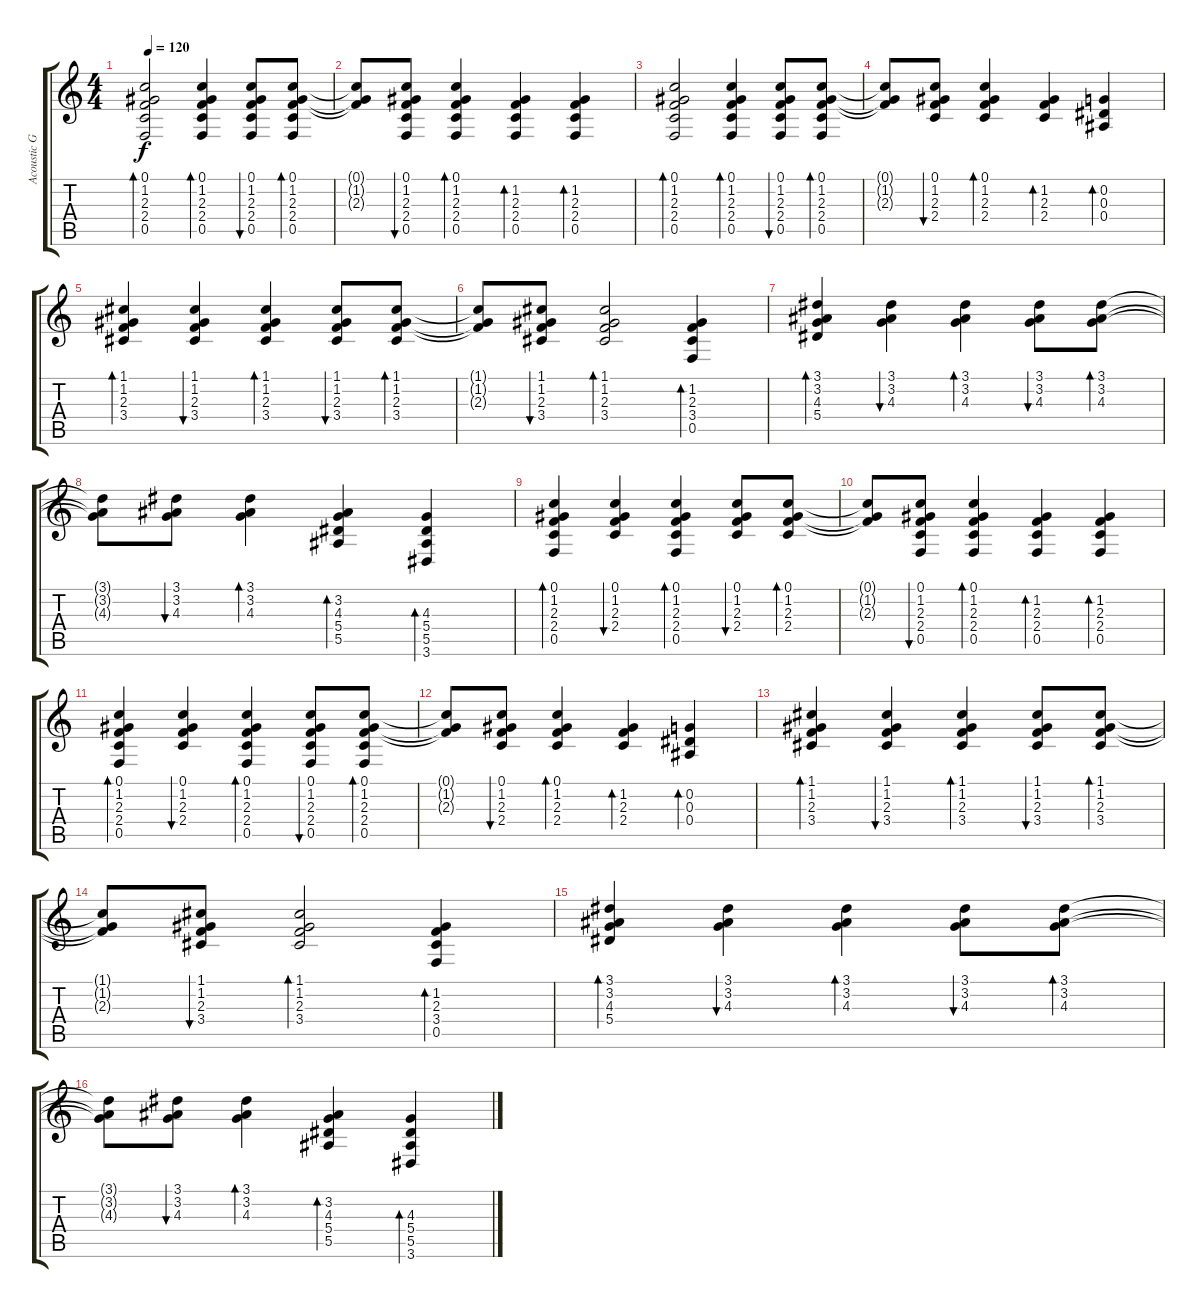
\track ("Acoustic Guitar" "Acoustic G") {instrument acousticguitarsteel}
\staff {score tabs}
\tuning (C4 G3 Eb3 Bb2 F2 C2) {hide}
\ts (4 4)
\tempo 120
\clef g2
\ks c
(0.1 1.2 2.3 2.4 0.5).2{bd 60 dy f} (0.1 1.2 2.3 2.4 0.5).4{bd 60} (0.1 1.2 2.3 2.4 0.5).8{bu 60} (0.1 1.2 2.3 2.4 0.5).8{bd 60} |
(0.1{t} 1.2{t} 2.3{t}).8 (0.1 1.2 2.3 2.4 0.5).8{bu 60} (0.1 1.2 2.3 2.4 0.5).4{bd 60} (1.2 2.3 2.4 0.5).4{bd 60} (1.2 2.3 2.4 0.5).4{bd 60} |
(0.1 1.2 2.3 2.4 0.5).2{bd 60} (0.1 1.2 2.3 2.4 0.5).4{bd 60} (0.1 1.2 2.3 2.4 0.5).8{bu 60} (0.1 1.2 2.3 2.4 0.5).8{bd 60} |
(0.1{t} 1.2{t} 2.3{t}).8 (0.1 1.2 2.3 2.4).8{bu 120} (0.1 1.2 2.3 2.4).4{bd 120} (1.2 2.3 2.4).4{bd 60} (0.2 0.3 0.4).4{bd 60} |
(1.1 1.2 2.3 3.4).4{bd 120} (1.1 1.2 2.3 3.4).4{bu 120} (1.1 1.2 2.3 3.4).4{bd 60} (1.1 1.2 2.3 3.4).8{bu 60} (1.1 1.2 2.3 3.4).8{bd 60} |
(1.1{t} 1.2{t} 2.3{t}).8 (1.1 1.2 2.3 3.4).8{bu 60} (1.1 1.2 2.3 3.4).2{bd 60} (1.2 2.3 3.4 0.5).4{bd 60} |
(3.1 3.2 4.3 5.4).4{bd 120} (3.1 3.2 4.3).4{bu 60} (3.1 3.2 4.3).4{bd 60} (3.1 3.2 4.3).8{bu 60} (3.1 3.2 4.3).8{bd 60} |
(3.1{t} 3.2{t} 4.3{t}).8 (3.1 3.2 4.3).8{bu 60} (3.1 3.2 4.3).4{bd 60} (3.2 4.3 5.4 5.5).4{bd 60} (4.3 5.4 5.5 3.6).4{bd 60} |
(0.1 1.2 2.3 2.4 0.5).4{bd 60} (0.1 1.2 2.3 2.4).4{bu 60} (0.1 1.2 2.3 2.4 0.5).4{bd 60} (0.1 1.2 2.3 2.4).8{bu 60} (0.1 1.2 2.3 2.4).8{bd 60} |
(0.1{t} 1.2{t} 2.3{t}).8 (0.1 1.2 2.3 2.4 0.5).8{bu 60} (0.1 1.2 2.3 2.4 0.5).4{bd 60} (1.2 2.3 2.4 0.5).4{bd 60} (1.2 2.3 2.4 0.5).4{bd 60} |
(0.1 1.2 2.3 2.4 0.5).4{bd 60} (0.1 1.2 2.3 2.4).4{bu 60} (0.1 1.2 2.3 2.4 0.5).4{bd 60} (0.1 1.2 2.3 2.4 0.5).8{bu 60} (0.1 1.2 2.3 2.4 0.5).8{bd 60} |
(0.1{t} 1.2{t} 2.3{t}).8 (0.1 1.2 2.3 2.4).8{bu 120} (0.1 1.2 2.3 2.4).4{bd 120} (1.2 2.3 2.4).4{bd 60} (0.2 0.3 0.4).4{bd 60} |
(1.1 1.2 2.3 3.4).4{bd 120} (1.1 1.2 2.3 3.4).4{bu 120} (1.1 1.2 2.3 3.4).4{bd 60} (1.1 1.2 2.3 3.4).8{bu 60} (1.1 1.2 2.3 3.4).8{bd 60} |
(1.1{t} 1.2{t} 2.3{t}).8 (1.1 1.2 2.3 3.4).8{bu 60} (1.1 1.2 2.3 3.4).2{bd 60} (1.2 2.3 3.4 0.5).4{bd 60} |
(3.1 3.2 4.3 5.4).4{bd 120} (3.1 3.2 4.3).4{bu 60} (3.1 3.2 4.3).4{bd 60} (3.1 3.2 4.3).8{bu 60} (3.1 3.2 4.3).8{bd 60} |
(3.1{t} 3.2{t} 4.3{t}).8 (3.1 3.2 4.3).8{bu 60} (3.1 3.2 4.3).4{bd 60} (3.2 4.3 5.4 5.5).4{bd 60} (4.3 5.4 5.5 3.6).4{bd 60}
